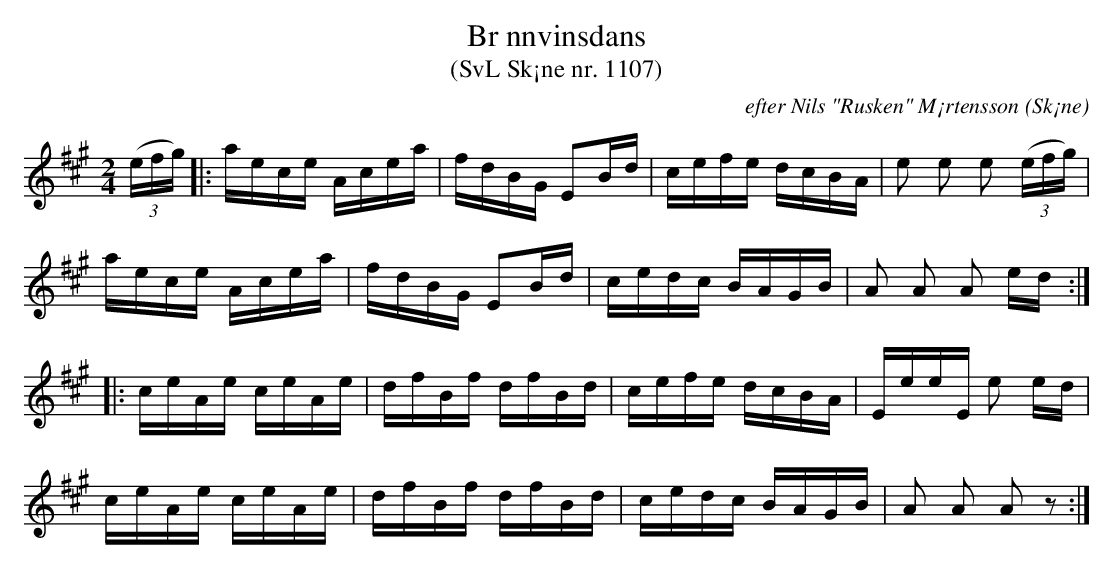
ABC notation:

X:1
T:Br nnvinsdans
T:(SvL Sk¡ne nr. 1107)
C:efter Nils "Rusken" M¡rtensson
O:Sk¡ne
M:2/4
L:1/16
K:A
(3(efg) |: aece Acea | fdBG E2Bd | cefe dcBA | e2 e2 e2 (3(efg) |
           aece Acea | fdBG E2Bd | cedc BAGB | A2 A2 A2 ed :|
        |: ceAe ceAe | dfBf dfBd | cefe dcBA | EeeE e2 ed |
           ceAe ceAe | dfBf dfBd | cedc BAGB | A2 A2 A2 z2 :|
